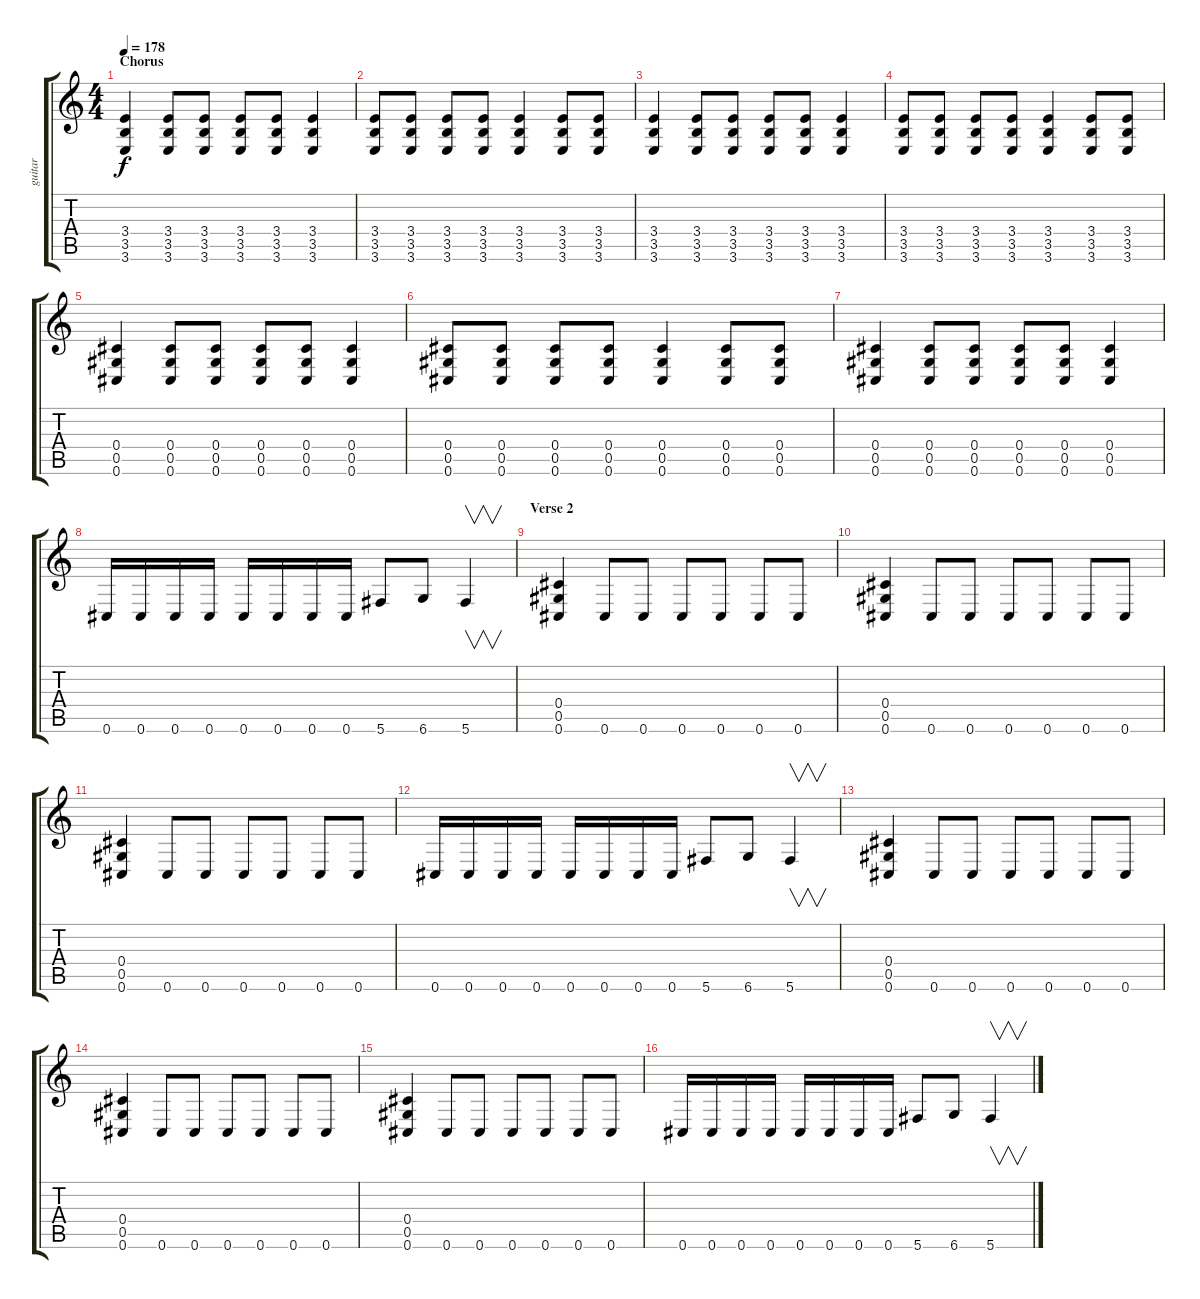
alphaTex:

\track ("guitar" "guitar") {instrument distortionguitar}
\staff {score tabs}
\tuning (Eb4 Bb3 Gb3 Db3 Ab2 Db2) {hide}
\ts (4 4)
\section ("" "Chorus")
\tempo 178
\clef g2
\ks c
(3.4 3.5 3.6).4{dy f} (3.4 3.5 3.6).8 (3.4 3.5 3.6).8 (3.4 3.5 3.6).8 (3.4 3.5 3.6).8 (3.4 3.5 3.6).4 |
(3.4 3.5 3.6).8 (3.4 3.5 3.6).8 (3.4 3.5 3.6).8 (3.4 3.5 3.6).8 (3.4 3.5 3.6).4 (3.4 3.5 3.6).8 (3.4 3.5 3.6).8 |
(3.4 3.5 3.6).4 (3.4 3.5 3.6).8 (3.4 3.5 3.6).8 (3.4 3.5 3.6).8 (3.4 3.5 3.6).8 (3.4 3.5 3.6).4 |
(3.4 3.5 3.6).8 (3.4 3.5 3.6).8 (3.4 3.5 3.6).8 (3.4 3.5 3.6).8 (3.4 3.5 3.6).4 (3.4 3.5 3.6).8 (3.4 3.5 3.6).8 |
(0.4 0.5 0.6).4 (0.4 0.5 0.6).8 (0.4 0.5 0.6).8 (0.4 0.5 0.6).8 (0.4 0.5 0.6).8 (0.4 0.5 0.6).4 |
(0.4 0.5 0.6).8 (0.4 0.5 0.6).8 (0.4 0.5 0.6).8 (0.4 0.5 0.6).8 (0.4 0.5 0.6).4 (0.4 0.5 0.6).8 (0.4 0.5 0.6).8 |
(0.4 0.5 0.6).4 (0.4 0.5 0.6).8 (0.4 0.5 0.6).8 (0.4 0.5 0.6).8 (0.4 0.5 0.6).8 (0.4 0.5 0.6).4 |
0.6.16 0.6.16 0.6.16 0.6.16 0.6.16 0.6.16 0.6.16 0.6.16 5.6.8 6.6.8 5.6.4{v} |
\section ("" "Verse 2")
(0.4 0.5 0.6).4 0.6.8 0.6.8 0.6.8 0.6.8 0.6.8 0.6.8 |
(0.4 0.5 0.6).4 0.6.8 0.6.8 0.6.8 0.6.8 0.6.8 0.6.8 |
(0.4 0.5 0.6).4 0.6.8 0.6.8 0.6.8 0.6.8 0.6.8 0.6.8 |
0.6.16 0.6.16 0.6.16 0.6.16 0.6.16 0.6.16 0.6.16 0.6.16 5.6.8 6.6.8 5.6.4{v} |
(0.4 0.5 0.6).4 0.6.8 0.6.8 0.6.8 0.6.8 0.6.8 0.6.8 |
(0.4 0.5 0.6).4 0.6.8 0.6.8 0.6.8 0.6.8 0.6.8 0.6.8 |
(0.4 0.5 0.6).4 0.6.8 0.6.8 0.6.8 0.6.8 0.6.8 0.6.8 |
0.6.16 0.6.16 0.6.16 0.6.16 0.6.16 0.6.16 0.6.16 0.6.16 5.6.8 6.6.8 5.6.4{v}
